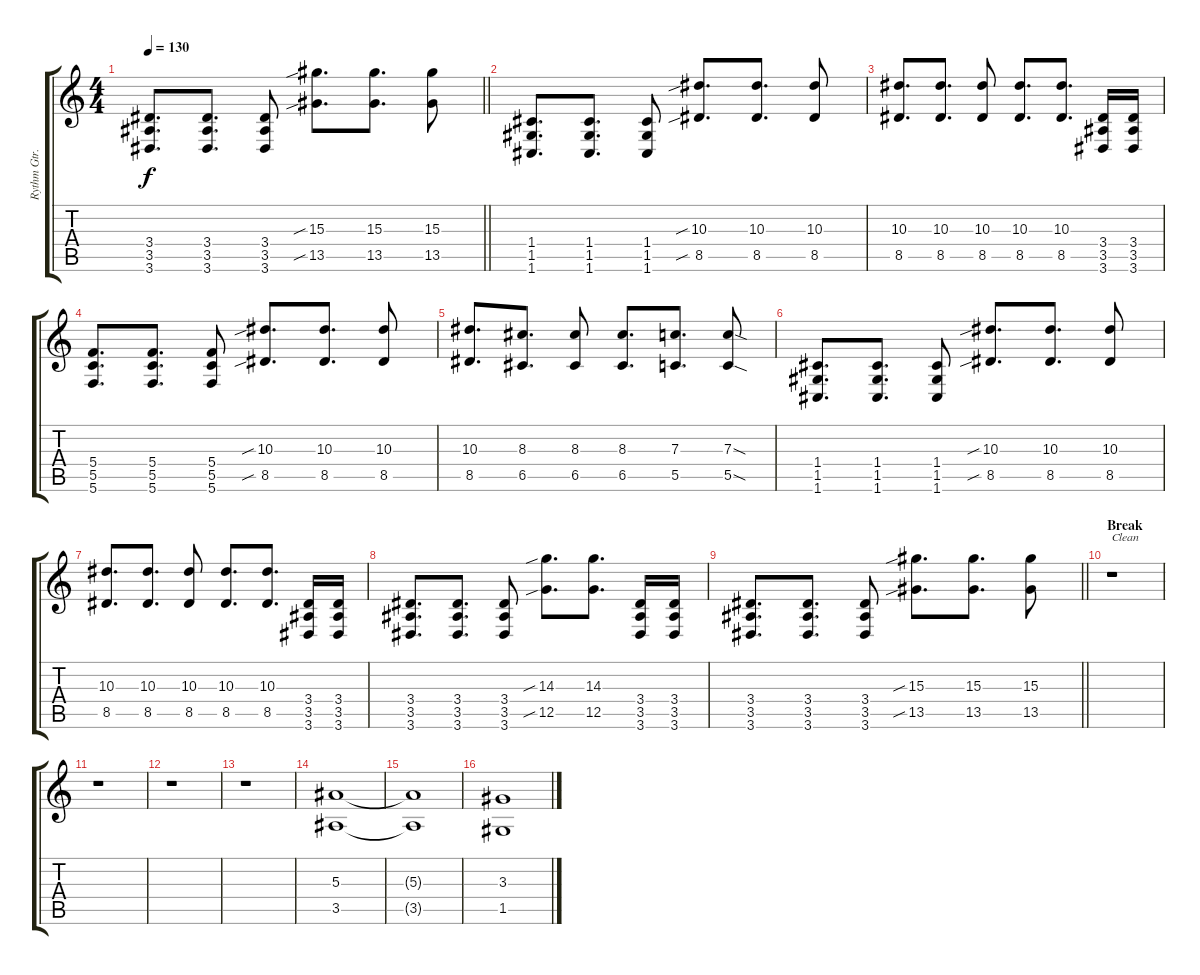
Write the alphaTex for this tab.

\track ("Rythm Gtr." "Rythm Gtr.") {instrument distortionguitar}
\staff {score tabs}
\tuning (D4 A3 F3 C3 G2 C2) {hide}
\ts (4 4)
\tempo 130
\clef g2
\barLineRight lightlight
\ks c
(3.4 3.5 3.6).8{d dy f} (3.4 3.5 3.6).8{d} (3.4 3.5 3.6).8 (15.3{sib} 13.5{sib}).8{d} (15.3 13.5).8{d} (15.3 13.5).8 |
(1.4 1.5 1.6).8{d} (1.4 1.5 1.6).8{d} (1.4 1.5 1.6).8 (10.3{sib} 8.5{sib}).8{d} (10.3 8.5).8{d} (10.3 8.5).8 |
(10.3 8.5).8{d} (10.3 8.5).8{d} (10.3 8.5).8 (10.3 8.5).8{d} (10.3 8.5).8{d} (3.4 3.5 3.6).16 (3.4 3.5 3.6).16 |
(5.4 5.5 5.6).8{d} (5.4 5.5 5.6).8{d} (5.4 5.5 5.6).8 (10.3{sib} 8.5{sib}).8{d} (10.3 8.5).8{d} (10.3 8.5).8 |
(10.3 8.5).8{d} (8.3 6.5).8{d} (8.3 6.5).8 (8.3 6.5).8{d} (7.3 5.5).8{d} (7.3{sod} 5.5{sod}).8 |
(1.4 1.5 1.6).8{d} (1.4 1.5 1.6).8{d} (1.4 1.5 1.6).8 (10.3{sib} 8.5{sib}).8{d} (10.3 8.5).8{d} (10.3 8.5).8 |
(10.3 8.5).8{d} (10.3 8.5).8{d} (10.3 8.5).8 (10.3 8.5).8{d} (10.3 8.5).8{d} (3.4 3.5 3.6).16 (3.4 3.5 3.6).16 |
(3.4 3.5 3.6).8{d} (3.4 3.5 3.6).8{d} (3.4 3.5 3.6).8 (14.3{sib} 12.5{sib}).8{d} (14.3 12.5).8{d} (3.4 3.5 3.6).16 (3.4 3.5 3.6).16 |
\barLineRight lightlight
(3.4 3.5 3.6).8{d} (3.4 3.5 3.6).8{d} (3.4 3.5 3.6).8 (15.3{sib} 13.5{sib}).8{d} (15.3 13.5).8{d} (15.3 13.5).8 |
\section ("" "Break")
r.1{txt "Clean" instrument electricguitarjazz} |
r.1 |
r.1 |
r.1 |
(5.3 3.5).1 |
(5.3{t} 3.5{t}).1 |
(3.3 1.5).1
